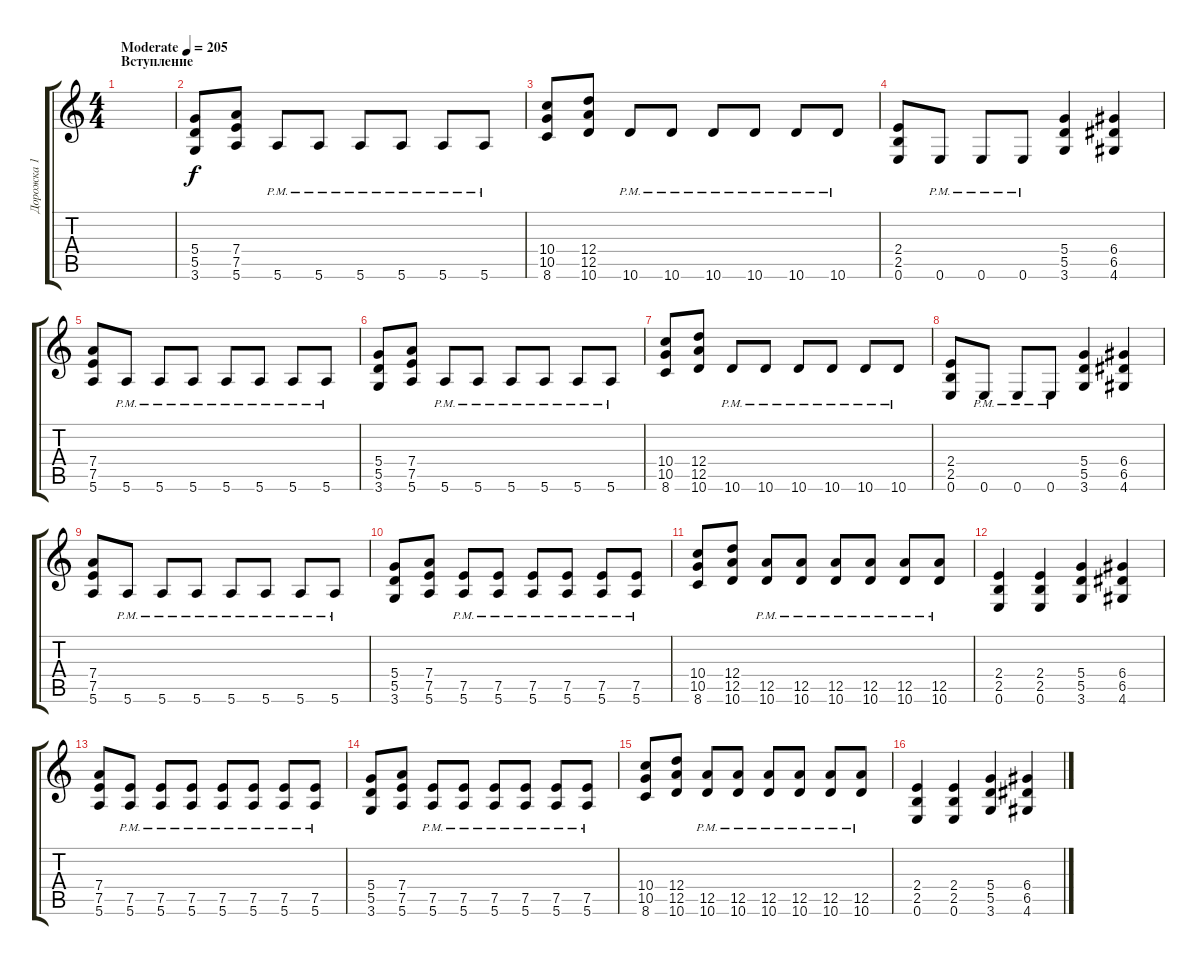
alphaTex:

\track ("Дорожка 1" "Дорожка 1") {instrument distortionguitar}
\staff {score tabs}
\tuning (E4 B3 G3 D3 A2 E2) {hide}
\ts (4 4)
\section ("" "Вступление")
\tempo (205 "Moderate")
\clef g2
\ks c
|
(5.4 5.5 3.6).8 (7.4 7.5 5.6).8 5.6{pm}.8 5.6{pm}.8 5.6{pm}.8 5.6{pm}.8 5.6{pm}.8 5.6{pm}.8 |
(10.4 10.5 8.6).8 (12.4 12.5 10.6).8 10.6{pm}.8 10.6{pm}.8 10.6{pm}.8 10.6{pm}.8 10.6{pm}.8 10.6{pm}.8 |
(2.4 2.5 0.6).8 0.6{pm}.8 0.6{pm}.8 0.6{pm}.8 (5.4 5.5 3.6).4 (6.4 6.5 4.6).4 |
(7.4 7.5 5.6).8 5.6{pm}.8 5.6{pm}.8 5.6{pm}.8 5.6{pm}.8 5.6{pm}.8 5.6{pm}.8 5.6{pm}.8 |
(5.4 5.5 3.6).8 (7.4 7.5 5.6).8 5.6{pm}.8 5.6{pm}.8 5.6{pm}.8 5.6{pm}.8 5.6{pm}.8 5.6{pm}.8 |
(10.4 10.5 8.6).8 (12.4 12.5 10.6).8 10.6{pm}.8 10.6{pm}.8 10.6{pm}.8 10.6{pm}.8 10.6{pm}.8 10.6{pm}.8 |
(2.4 2.5 0.6).8 0.6{pm}.8 0.6{pm}.8 0.6{pm}.8 (5.4 5.5 3.6).4 (6.4 6.5 4.6).4 |
(7.4 7.5 5.6).8 5.6{pm}.8 5.6{pm}.8 5.6{pm}.8 5.6{pm}.8 5.6{pm}.8 5.6{pm}.8 5.6{pm}.8 |
(5.4 5.5 3.6).8 (7.4 7.5 5.6).8 (7.5{pm} 5.6{pm}).8 (7.5{pm} 5.6{pm}).8 (7.5{pm} 5.6{pm}).8 (7.5{pm} 5.6{pm}).8 (7.5{pm} 5.6{pm}).8 (7.5{pm} 5.6{pm}).8 |
(10.4 10.5 8.6).8 (12.4 12.5 10.6).8 (12.5{pm} 10.6{pm}).8 (12.5{pm} 10.6{pm}).8 (12.5{pm} 10.6{pm}).8 (12.5{pm} 10.6{pm}).8 (12.5{pm} 10.6{pm}).8 (12.5{pm} 10.6{pm}).8 |
(2.4 2.5 0.6).4 (2.4 2.5 0.6).4 (5.4 5.5 3.6).4 (6.4 6.5 4.6).4 |
(7.4 7.5 5.6).8 (7.5{pm} 5.6{pm}).8 (7.5{pm} 5.6{pm}).8 (7.5{pm} 5.6{pm}).8 (7.5{pm} 5.6{pm}).8 (7.5{pm} 5.6{pm}).8 (7.5{pm} 5.6{pm}).8 (7.5{pm} 5.6{pm}).8 |
(5.4 5.5 3.6).8 (7.4 7.5 5.6).8 (7.5{pm} 5.6{pm}).8 (7.5{pm} 5.6{pm}).8 (7.5{pm} 5.6{pm}).8 (7.5{pm} 5.6{pm}).8 (7.5{pm} 5.6{pm}).8 (7.5{pm} 5.6{pm}).8 |
(10.4 10.5 8.6).8 (12.4 12.5 10.6).8 (12.5{pm} 10.6{pm}).8 (12.5{pm} 10.6{pm}).8 (12.5{pm} 10.6{pm}).8 (12.5{pm} 10.6{pm}).8 (12.5{pm} 10.6{pm}).8 (12.5{pm} 10.6{pm}).8 |
(2.4 2.5 0.6).4 (2.4 2.5 0.6).4 (5.4 5.5 3.6).4 (6.4 6.5 4.6).4
